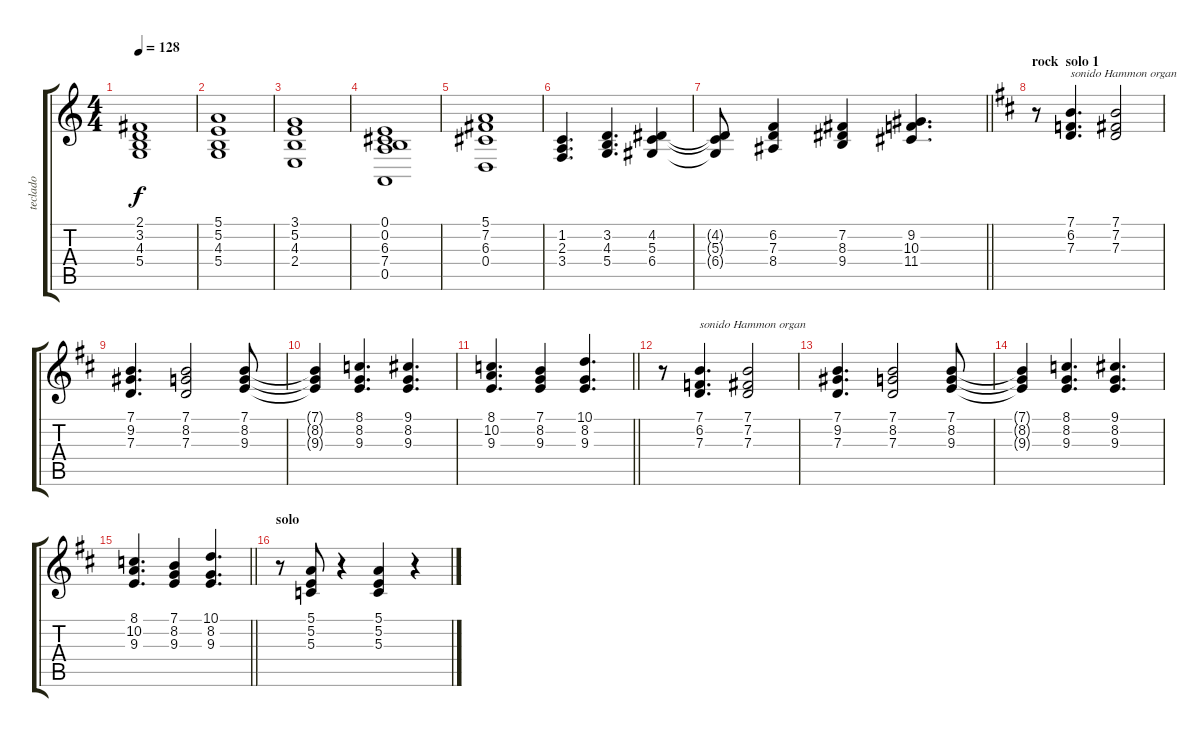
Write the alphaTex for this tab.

\track ("teclado" "teclado") {instrument pad2warm}
\staff {score tabs}
\tuning (E4 B3 G3 D3 A2 E2) {hide}
\ts (4 4)
\tempo 128
\clef g2
\ks c
(2.1 3.2 4.3 5.4).1{dy f} |
(5.1 5.2 4.3 5.4).1 |
(3.1 5.2 4.3 2.4).1 |
(0.1 0.2 6.3 7.4 0.5).1 |
(5.1 7.2 6.3 0.4).1 |
(1.2 2.3 3.4).4{d} (3.2 4.3 5.4).4{d} (4.2 5.3 6.4).4 |
\barLineRight lightlight
(4.2{t} 5.3{t} 6.4{t}).8 (6.2 7.3 8.4).4 (7.2 8.3 9.4).4 (9.2 10.3 11.4).4{d} |
\section ("" "rock  solo 1")
\ks bminor
r.8 (7.1 6.2 7.3).4{d txt "sonido Hammon organ" instrument drawbarorgan} (7.1 7.2 7.3).2 |
(7.1 9.2 7.3).4{d} (7.1 8.2 7.3).2 (7.1 8.2 9.3).8 |
(7.1{t} 8.2{t} 9.3{t}).4 (8.1 8.2 9.3).4{d} (9.1 8.2 9.3).4{d} |
\barLineRight lightlight
(8.1 10.2 9.3).4{d} (7.1 8.2 9.3).4 (10.1 8.2 9.3).4{d} |
r.8 (7.1 6.2 7.3).4{d txt "sonido Hammon organ" instrument drawbarorgan} (7.1 7.2 7.3).2 |
(7.1 9.2 7.3).4{d} (7.1 8.2 7.3).2 (7.1 8.2 9.3).8 |
(7.1{t} 8.2{t} 9.3{t}).4 (8.1 8.2 9.3).4{d} (9.1 8.2 9.3).4{d} |
\barLineRight lightlight
(8.1 10.2 9.3).4{d} (7.1 8.2 9.3).4 (10.1 8.2 9.3).4{d} |
\section ("" "solo")
r.8 (5.1 5.2 5.3).8 r.4 (5.1 5.2 5.3).4 r.4
